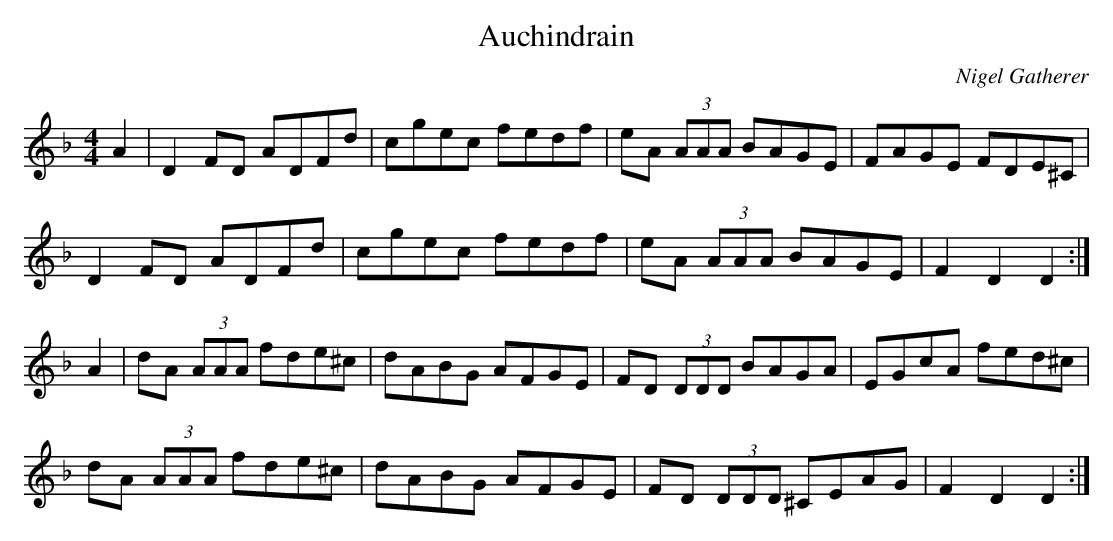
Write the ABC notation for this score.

X:1
T:Auchindrain
C:Nigel Gatherer
M:4/4
L:1/8
K:Dm
A2|D2 FD ADFd|cgec fedf|eA (3AAA BAGE|FAGE FDE^C|
D2 FD ADFd|cgec fedf|eA (3AAA BAGE|F2 D2 D2:|
A2|dA (3AAA fde^c|dABG AFGE|FD (3DDD BAGA|EGcA fed^c|
dA (3AAA fde^c|dABG AFGE|FD (3DDD ^CEAG|F2 D2 D2:|
